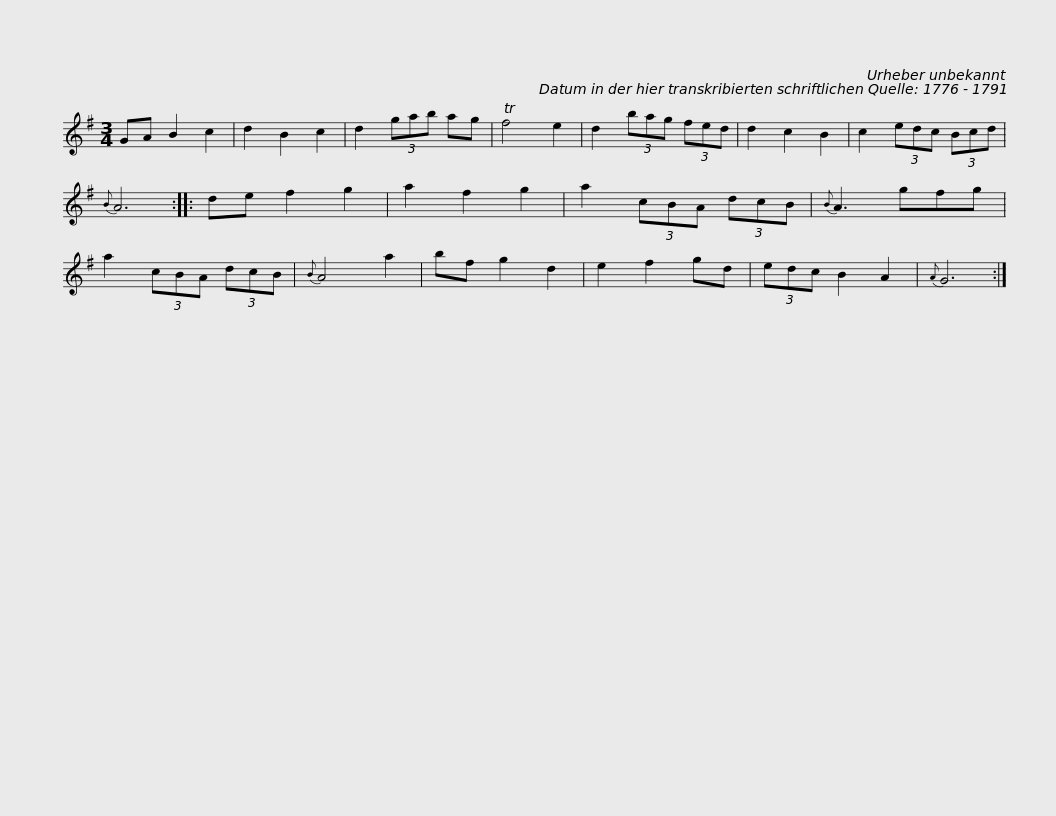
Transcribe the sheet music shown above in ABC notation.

X:1
L:1/8
M:3/4
I:linebreak $
K:G
V:1 treble
V:1
 GA B2 c2 | d2 B2 c2 | d2 (3gab ag | Tf4 e2 | d2 (3bag (3fed | %5
 d2 c2 B2 | c2 (3edc (3Bcd |{B} A6 :: de f2 g2 |$ a2 f2 g2 | %10
 a2 (3cBA (3dcB |{B} A3 gfg | a2 (3cBA (3dcB |{B} A4 a2 | bf g2 d2 | %15
 e2 f2 gd | (3edc B2 A2 |{A} G6 :| %18
